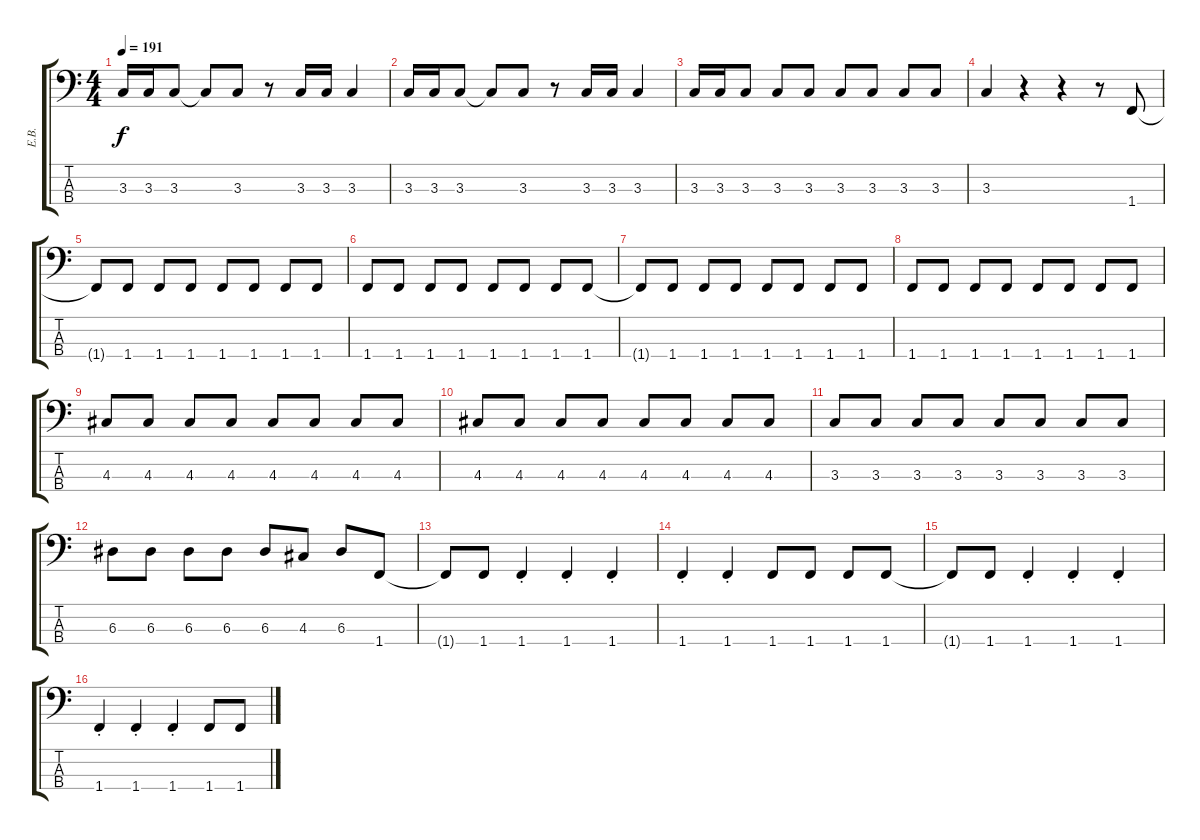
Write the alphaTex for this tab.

\track ("E.B." "E.B.") {instrument electricbassfinger}
\staff {score tabs}
\tuning (G2 D2 A1 E1) {hide}
\ts (4 4)
\tempo 191
\clef f4
\ks c
3.3.16{dy f} 3.3.16 3.3.8 3.3{t}.8 3.3.8 r.8 3.3.16 3.3.16 3.3.4 |
3.3.16 3.3.16 3.3.8 3.3{t}.8 3.3.8 r.8 3.3.16 3.3.16 3.3.4 |
3.3.16 3.3.16 3.3.8 3.3.8 3.3.8 3.3.8 3.3.8 3.3.8 3.3.8 |
3.3.4 r.4 r.4 r.8 1.4.8 |
1.4{t}.8 1.4.8 1.4.8 1.4.8 1.4.8 1.4.8 1.4.8 1.4.8 |
1.4.8 1.4.8 1.4.8 1.4.8 1.4.8 1.4.8 1.4.8 1.4.8 |
1.4{t}.8 1.4.8 1.4.8 1.4.8 1.4.8 1.4.8 1.4.8 1.4.8 |
1.4.8 1.4.8 1.4.8 1.4.8 1.4.8 1.4.8 1.4.8 1.4.8 |
4.3.8 4.3.8 4.3.8 4.3.8 4.3.8 4.3.8 4.3.8 4.3.8 |
4.3.8 4.3.8 4.3.8 4.3.8 4.3.8 4.3.8 4.3.8 4.3.8 |
3.3.8 3.3.8 3.3.8 3.3.8 3.3.8 3.3.8 3.3.8 3.3.8 |
6.3.8 6.3.8 6.3.8 6.3.8 6.3.8 4.3.8 6.3.8 1.4.8 |
1.4{t}.8 1.4.8 1.4{st}.4 1.4{st}.4 1.4{st}.4 |
1.4{st}.4 1.4{st}.4 1.4.8 1.4.8 1.4.8 1.4.8 |
1.4{t}.8 1.4.8 1.4{st}.4 1.4{st}.4 1.4{st}.4 |
1.4{st}.4 1.4{st}.4 1.4{st}.4 1.4.8 1.4.8
